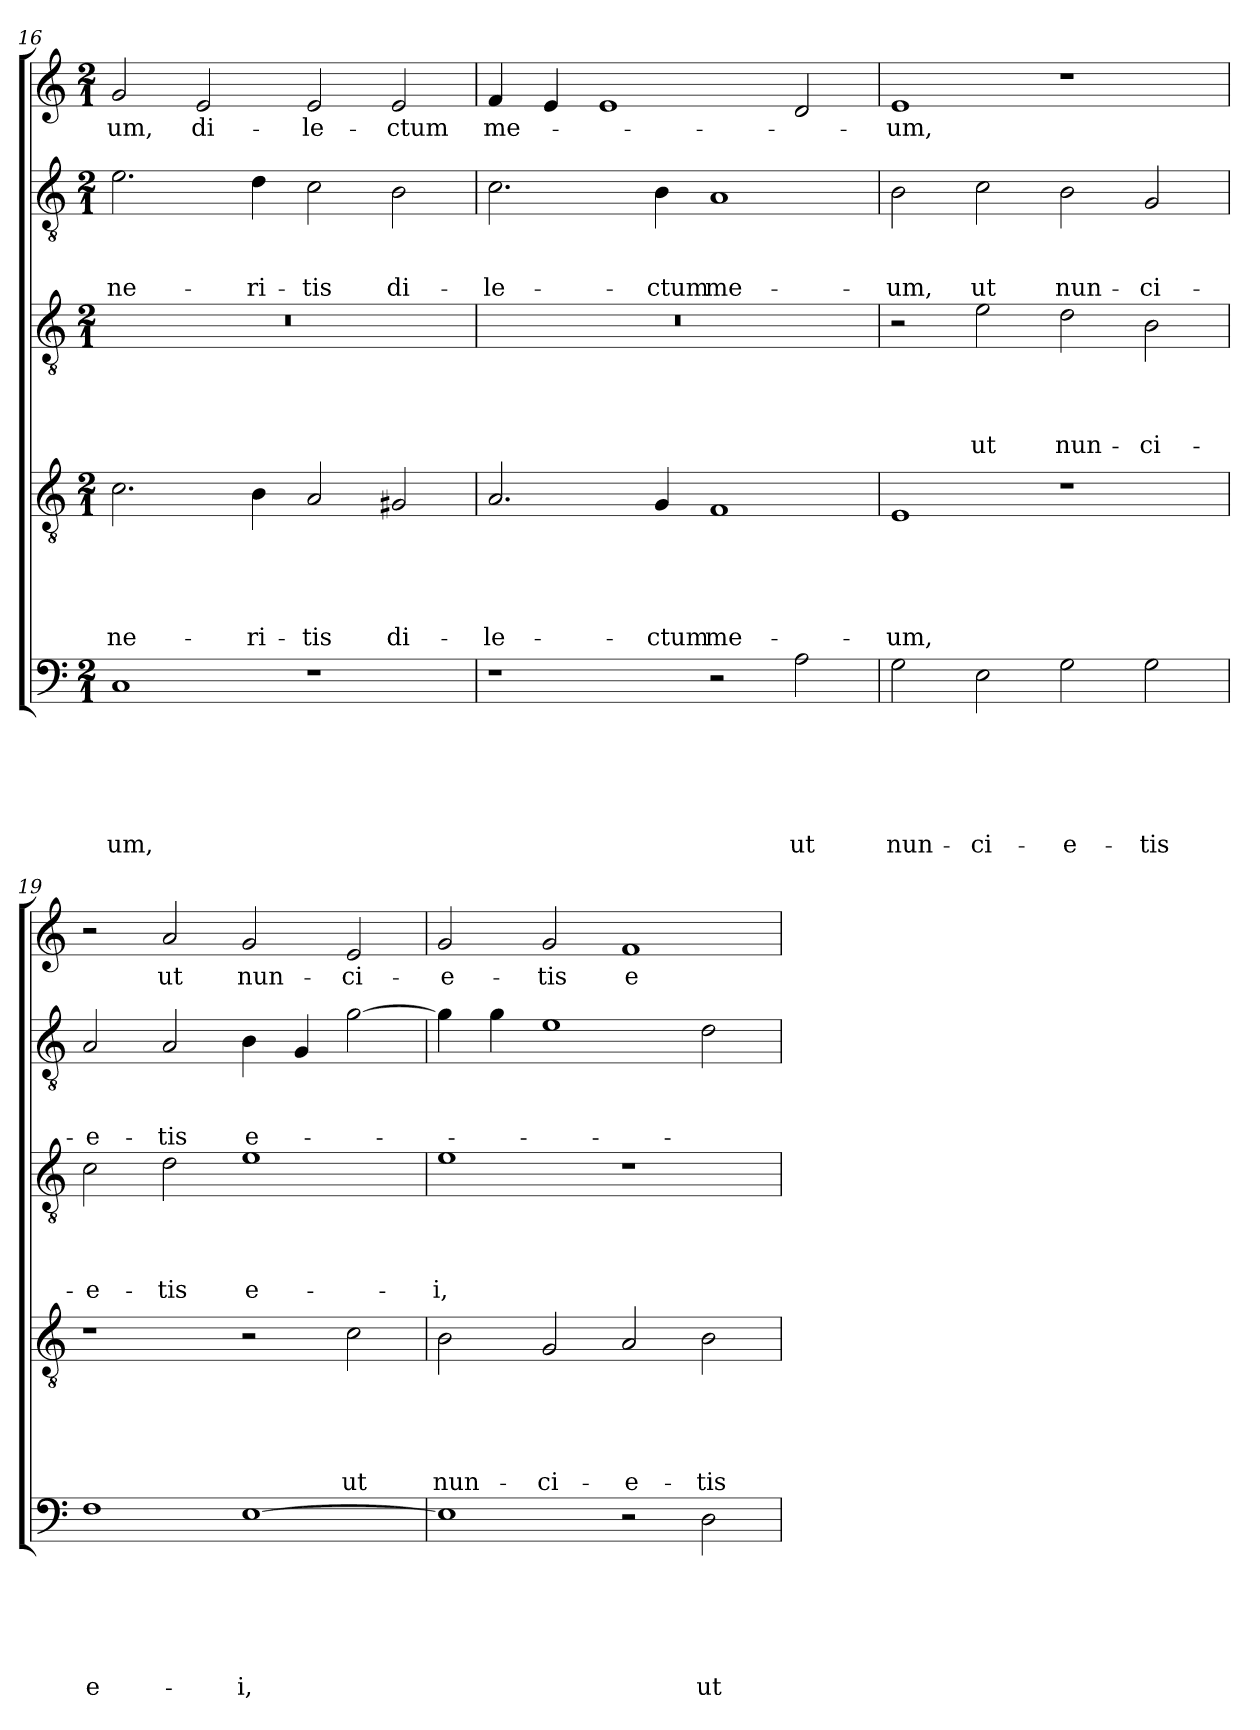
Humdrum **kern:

**kern	**text	**text	**text	**text	**text	**text	**kern	**text	**text	**text	**text	**text	**kern	**text	**text	**text	**text	**kern	**text	**text	**text	**kern	**text
*part5	*part5	*part5	*part5	*part5	*part5	*part5	*part4	*part4	*part4	*part4	*part4	*part4	*part3	*part3	*part3	*part3	*part3	*part2	*part2	*part2	*part2	*part1	*part1
*staff5	*staff5	*staff5	*staff5	*staff5	*staff5	*staff5	*staff4	*staff4	*staff4	*staff4	*staff4	*staff4	*staff3	*staff3	*staff3	*staff3	*staff3	*staff2	*staff2	*staff2	*staff2	*staff1	*staff1
*clefF4	*	*	*	*	*	*	*clefGv2	*	*	*	*	*	*clefGv2	*	*	*	*	*clefGv2	*	*	*	*clefG2	*
*k[]	*	*	*	*	*	*	*k[]	*	*	*	*	*	*k[]	*	*	*	*	*k[]	*	*	*	*k[]	*
*C:	*	*	*	*	*	*	*C:	*	*	*	*	*	*C:	*	*	*	*	*C:	*	*	*	*C:	*
*M2/1	*	*	*	*	*	*	*M2/1	*	*	*	*	*	*M2/1	*	*	*	*	*M2/1	*	*	*	*M2/1	*
=16	=16	=16	=16	=16	=16	=16	=16	=16	=16	=16	=16	=16	=16	=16	=16	=16	=16	=16	=16	=16	=16	=16	=16
!	!	!	!	!	!	!LO:LY:b	!	!	!	!	!	!LO:LY:b	!	!	!	!	!	!	!	!	!LO:LY:b	!	!LO:LY:b
1C	.	.	.	.	.	-um,	2.c\	.	.	.	.	-ne-	0r	.	.	.	.	2.e\	.	.	-ne-	2g/	-um,
!	!	!	!	!	!	!	!	!	!	!	!	!	!	!	!	!	!	!	!	!	!	!	!LO:LY:b
.	.	.	.	.	.	.	.	.	.	.	.	.	.	.	.	.	.	.	.	.	.	2e/	di-
!	!	!	!	!	!	!	!	!	!	!	!	!LO:LY:b	!	!	!	!	!	!	!	!	!LO:LY:b	!	!
.	.	.	.	.	.	.	4B\	.	.	.	.	-ri-	.	.	.	.	.	4d\	.	.	-ri-	.	.
!	!	!	!	!	!	!	!	!	!	!	!	!LO:LY:b	!	!	!	!	!	!	!	!	!LO:LY:b	!	!LO:LY:b
1r	.	.	.	.	.	.	2A/	.	.	.	.	-tis	.	.	.	.	.	2c\	.	.	-tis	2e/	-le-
!	!	!	!	!	!	!	!	!	!	!	!	!LO:LY:b	!	!	!	!	!	!	!	!	!LO:LY:b	!	!LO:LY:b
.	.	.	.	.	.	.	2G#X/	.	.	.	.	di-	.	.	.	.	.	2B\	.	.	di-	2e/	-ctum
=17	=17	=17	=17	=17	=17	=17	=17	=17	=17	=17	=17	=17	=17	=17	=17	=17	=17	=17	=17	=17	=17	=17	=17
!	!	!	!	!	!	!	!	!	!	!	!	!LO:LY:b	!	!	!	!	!	!	!	!	!LO:LY:b	!	!LO:LY:b
1r	.	.	.	.	.	.	2.A/	.	.	.	.	-le-	0r	.	.	.	.	2.c\	.	.	-le-	4f/	me-
.	.	.	.	.	.	.	.	.	.	.	.	.	.	.	.	.	.	.	.	.	.	4e/	.
.	.	.	.	.	.	.	.	.	.	.	.	.	.	.	.	.	.	.	.	.	.	1e	.
!	!	!	!	!	!	!	!	!	!	!	!	!LO:LY:b	!	!	!	!	!	!	!	!	!LO:LY:b	!	!
.	.	.	.	.	.	.	4G/	.	.	.	.	-ctum	.	.	.	.	.	4B\	.	.	-ctum	.	.
!	!	!	!	!	!	!	!	!	!	!	!	!LO:LY:b	!	!	!	!	!	!	!	!	!LO:LY:b	!	!
2r	.	.	.	.	.	.	1F	.	.	.	.	me-	.	.	.	.	.	1A	.	.	me-	.	.
!	!	!	!	!	!	!LO:LY:b	!	!	!	!	!	!	!	!	!	!	!	!	!	!	!	!	!
2A\	.	.	.	.	.	ut	.	.	.	.	.	.	.	.	.	.	.	.	.	.	.	2d/	.
=18	=18	=18	=18	=18	=18	=18	=18	=18	=18	=18	=18	=18	=18	=18	=18	=18	=18	=18	=18	=18	=18	=18	=18
!	!	!	!	!	!	!LO:LY:b	!	!	!	!	!	!LO:LY:b	!	!	!	!	!	!	!	!	!LO:LY:b	!	!LO:LY:b
2G\	.	.	.	.	.	nun-	1E	.	.	.	.	-um,	2r	.	.	.	.	2B\	.	.	-um,	1e	-um,
!	!	!	!	!	!	!LO:LY:b	!	!	!	!	!	!	!	!	!	!	!LO:LY:b	!	!	!	!LO:LY:b	!	!
2E\	.	.	.	.	.	-ci-	.	.	.	.	.	.	2e\	.	.	.	ut	2c\	.	.	ut	.	.
!	!	!	!	!	!	!LO:LY:b	!	!	!	!	!	!	!	!	!	!	!LO:LY:b	!	!	!	!LO:LY:b	!	!
2G\	.	.	.	.	.	-e-	1r	.	.	.	.	.	2d\	.	.	.	nun-	2B\	.	.	nun-	1r	.
!	!	!	!	!	!	!LO:LY:b	!	!	!	!	!	!	!	!	!	!	!LO:LY:b	!	!	!	!LO:LY:b	!	!
2G\	.	.	.	.	.	-tis	.	.	.	.	.	.	2B\	.	.	.	-ci-	2G/	.	.	-ci-	.	.
!!LO:LB:g=z
=19	=19	=19	=19	=19	=19	=19	=19	=19	=19	=19	=19	=19	=19	=19	=19	=19	=19	=19	=19	=19	=19	=19	=19
!	!	!	!	!	!	!LO:LY:b	!	!	!	!	!	!	!	!	!	!	!LO:LY:b	!	!	!	!LO:LY:b	!	!
1F	.	.	.	.	.	e-	1r	.	.	.	.	.	2c\	.	.	.	-e-	2A/	.	.	-e-	2r	.
!	!	!	!	!	!	!	!	!	!	!	!	!	!	!	!	!	!LO:LY:b	!	!	!	!LO:LY:b	!	!LO:LY:b
.	.	.	.	.	.	.	.	.	.	.	.	.	2d\	.	.	.	-tis	2A/	.	.	-tis	2a/	ut
!	!	!	!	!	!	!LO:LY:b	!	!	!	!	!	!	!	!	!	!	!LO:LY:b	!	!	!	!LO:LY:b	!	!LO:LY:b
[1E	.	.	.	.	.	-i,	2r	.	.	.	.	.	1e	.	.	.	e-	4B\	.	.	e-	2g/	nun-
.	.	.	.	.	.	.	.	.	.	.	.	.	.	.	.	.	.	4G/	.	.	.	.	.
!	!	!	!	!	!	!	!	!	!	!	!	!LO:LY:b	!	!	!	!	!	!	!	!	!	!	!LO:LY:b
.	.	.	.	.	.	.	2c\	.	.	.	.	ut	.	.	.	.	.	[2g\	.	.	.	2e/	-ci-
=20	=20	=20	=20	=20	=20	=20	=20	=20	=20	=20	=20	=20	=20	=20	=20	=20	=20	=20	=20	=20	=20	=20	=20
!	!	!	!	!	!	!	!	!	!	!	!	!LO:LY:b	!	!	!	!	!LO:LY:b	!	!	!	!	!	!LO:LY:b
1E]	.	.	.	.	.	.	2B\	.	.	.	.	nun-	1e	.	.	.	-i,	4g\]	.	.	.	2g/	-e-
.	.	.	.	.	.	.	.	.	.	.	.	.	.	.	.	.	.	4g\	.	.	.	.	.
!	!	!	!	!	!	!	!	!	!	!	!	!LO:LY:b	!	!	!	!	!	!	!	!	!	!	!LO:LY:b
.	.	.	.	.	.	.	2G/	.	.	.	.	-ci-	.	.	.	.	.	1e	.	.	.	2g/	-tis
!	!	!	!	!	!	!	!	!	!	!	!	!LO:LY:b	!	!	!	!	!	!	!	!	!	!	!LO:LY:b
2r	.	.	.	.	.	.	2A/	.	.	.	.	-e-	1r	.	.	.	.	.	.	.	.	1f	e-
!	!	!	!	!	!	!LO:LY:b	!	!	!	!	!	!LO:LY:b	!	!	!	!	!	!	!	!	!	!	!
2D\	.	.	.	.	.	ut	2B\	.	.	.	.	-tis	.	.	.	.	.	2d\	.	.	.	.	.
=	=	=	=	=	=	=	=	=	=	=	=	=	=	=	=	=	=	=	=	=	=	=	=
*-	*-	*-	*-	*-	*-	*-	*-	*-	*-	*-	*-	*-	*-	*-	*-	*-	*-	*-	*-	*-	*-	*-	*-
